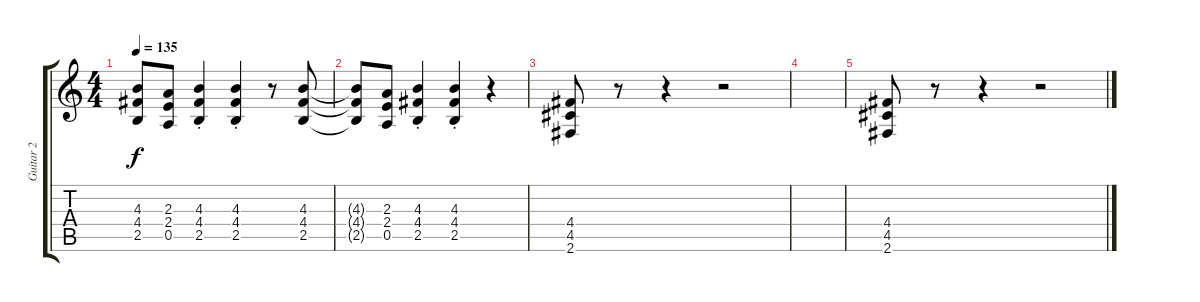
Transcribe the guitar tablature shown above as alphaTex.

\track ("Guitar 2" "Guitar 2") {instrument overdrivenguitar}
\staff {score tabs}
\tuning (E4 B3 G3 D3 A2 E2) {hide}
\ts (4 4)
\tempo 135
\clef g2
\ks c
(4.3{t} 4.4{t} 2.5{t}).8{dy f} (2.3 2.4 0.5).8 (4.3{st} 4.4{st} 2.5{st}).4 (4.3{st} 4.4{st} 2.5{st}).4 r.8 (4.3 4.4 2.5).8 |
(4.3{t} 4.4{t} 2.5{t}).8 (2.3 2.4 0.5).8 (4.3{st} 4.4{st} 2.5{st}).4 (4.3{st} 4.4{st} 2.5{st}).4 r.4 |
(4.4 4.5 2.6).8 r.8 r.4 r.2 |
|
(4.4 4.5 2.6).8 r.8 r.4 r.2
